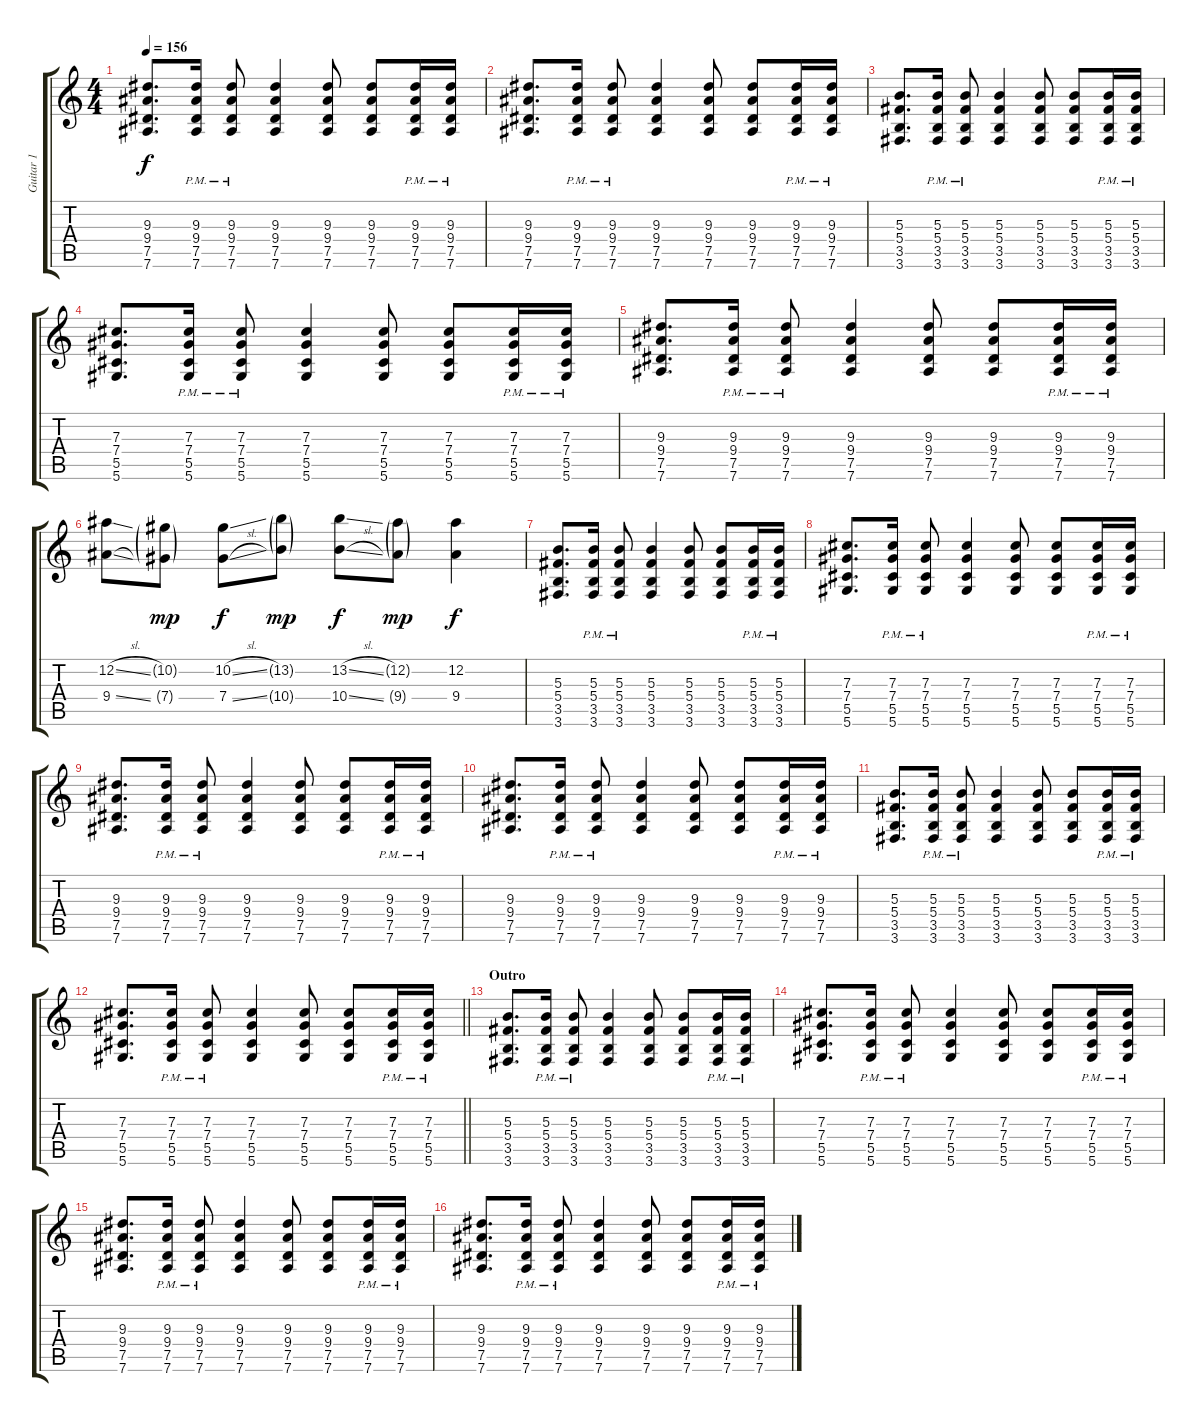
\track ("Guitar 1" "Guitar 1") {instrument distortionguitar}
\staff {score tabs}
\tuning (Eb4 Bb3 Gb3 Db3 Ab2 Eb2) {hide}
\ts (4 4)
\tempo 156
\clef g2
\ks c
(9.3 9.4 7.5 7.6).8{d dy f} (9.3{pm} 9.4{pm} 7.5{pm} 7.6{pm}).16 (9.3{pm} 9.4{pm} 7.5{pm} 7.6{pm}).8 (9.3 9.4 7.5 7.6).4 (9.3 9.4 7.5 7.6).8 (9.3 9.4 7.5 7.6).8 (9.3{pm} 9.4{pm} 7.5{pm} 7.6{pm}).16 (9.3{pm} 9.4{pm} 7.5{pm} 7.6{pm}).16 |
(9.3 9.4 7.5 7.6).8{d} (9.3{pm} 9.4{pm} 7.5{pm} 7.6{pm}).16 (9.3{pm} 9.4{pm} 7.5{pm} 7.6{pm}).8 (9.3 9.4 7.5 7.6).4 (9.3 9.4 7.5 7.6).8 (9.3 9.4 7.5 7.6).8 (9.3{pm} 9.4{pm} 7.5{pm} 7.6{pm}).16 (9.3{pm} 9.4{pm} 7.5{pm} 7.6{pm}).16 |
(5.3 5.4 3.5 3.6).8{d} (5.3{pm} 5.4{pm} 3.5 3.6{pm}).16 (5.3{pm} 5.4{pm} 3.5{pm} 3.6{pm}).8 (5.3 5.4 3.5 3.6).4 (5.3 5.4 3.5 3.6).8 (5.3 5.4 3.5 3.6).8 (5.3{pm} 5.4{pm} 3.5 3.6{pm}).16 (5.3{pm} 5.4{pm} 3.5{pm} 3.6{pm}).16 |
(7.3 7.4 5.5 5.6).8{d} (7.3{pm} 7.4{pm} 5.5 5.6{pm}).16 (7.3{pm} 7.4{pm} 5.5{pm} 5.6{pm}).8 (7.3 7.4 5.5 5.6).4 (7.3 7.4 5.5 5.6).8 (7.3 7.4 5.5 5.6).8 (7.3{pm} 7.4{pm} 5.5 5.6{pm}).16 (7.3{pm} 7.4{pm} 5.5{pm} 5.6{pm}).16 |
(9.3 9.4 7.5 7.6).8{d} (9.3{pm} 9.4{pm} 7.5{pm} 7.6{pm}).16 (9.3{pm} 9.4{pm} 7.5{pm} 7.6{pm}).8 (9.3 9.4 7.5 7.6).4 (9.3 9.4 7.5 7.6).8 (9.3 9.4 7.5 7.6).8 (9.3{pm} 9.4{pm} 7.5{pm} 7.6{pm}).16 (9.3{pm} 9.4{pm} 7.5{pm} 7.6{pm}).16 |
(12.2{sl} 9.4{sl}).8 (10.2{g} 7.4{g}).8{dy mp} (10.2{sl} 7.4{sl}).8{dy f} (13.2{g} 10.4{g}).8{dy mp} (13.2{sl} 10.4{sl}).8{dy f} (12.2{g} 9.4{g}).8{dy mp} (12.2 9.4).4{dy f} |
(5.3 5.4 3.5 3.6).8{d} (5.3{pm} 5.4{pm} 3.5 3.6{pm}).16 (5.3{pm} 5.4{pm} 3.5{pm} 3.6{pm}).8 (5.3 5.4 3.5 3.6).4 (5.3 5.4 3.5 3.6).8 (5.3 5.4 3.5 3.6).8 (5.3{pm} 5.4{pm} 3.5 3.6{pm}).16 (5.3{pm} 5.4{pm} 3.5{pm} 3.6{pm}).16 |
(7.3 7.4 5.5 5.6).8{d} (7.3{pm} 7.4{pm} 5.5 5.6{pm}).16 (7.3{pm} 7.4{pm} 5.5{pm} 5.6{pm}).8 (7.3 7.4 5.5 5.6).4 (7.3 7.4 5.5 5.6).8 (7.3 7.4 5.5 5.6).8 (7.3{pm} 7.4{pm} 5.5 5.6{pm}).16 (7.3{pm} 7.4{pm} 5.5{pm} 5.6{pm}).16 |
(9.3 9.4 7.5 7.6).8{d} (9.3{pm} 9.4{pm} 7.5{pm} 7.6{pm}).16 (9.3{pm} 9.4{pm} 7.5{pm} 7.6{pm}).8 (9.3 9.4 7.5 7.6).4 (9.3 9.4 7.5 7.6).8 (9.3 9.4 7.5 7.6).8 (9.3{pm} 9.4{pm} 7.5{pm} 7.6{pm}).16 (9.3{pm} 9.4{pm} 7.5{pm} 7.6{pm}).16 |
(9.3 9.4 7.5 7.6).8{d} (9.3{pm} 9.4{pm} 7.5{pm} 7.6{pm}).16 (9.3{pm} 9.4{pm} 7.5{pm} 7.6{pm}).8 (9.3 9.4 7.5 7.6).4 (9.3 9.4 7.5 7.6).8 (9.3 9.4 7.5 7.6).8 (9.3{pm} 9.4{pm} 7.5{pm} 7.6{pm}).16 (9.3{pm} 9.4{pm} 7.5{pm} 7.6{pm}).16 |
(5.3 5.4 3.5 3.6).8{d} (5.3{pm} 5.4{pm} 3.5 3.6{pm}).16 (5.3{pm} 5.4{pm} 3.5{pm} 3.6{pm}).8 (5.3 5.4 3.5 3.6).4 (5.3 5.4 3.5 3.6).8 (5.3 5.4 3.5 3.6).8 (5.3{pm} 5.4{pm} 3.5 3.6{pm}).16 (5.3{pm} 5.4{pm} 3.5{pm} 3.6{pm}).16 |
\barLineRight lightlight
(7.3 7.4 5.5 5.6).8{d} (7.3{pm} 7.4{pm} 5.5 5.6{pm}).16 (7.3{pm} 7.4{pm} 5.5{pm} 5.6{pm}).8 (7.3 7.4 5.5 5.6).4 (7.3 7.4 5.5 5.6).8 (7.3 7.4 5.5 5.6).8 (7.3{pm} 7.4{pm} 5.5 5.6{pm}).16 (7.3{pm} 7.4{pm} 5.5{pm} 5.6{pm}).16 |
\section ("" "Outro")
(5.3 5.4 3.5 3.6).8{d} (5.3{pm} 5.4{pm} 3.5 3.6{pm}).16 (5.3{pm} 5.4{pm} 3.5{pm} 3.6{pm}).8 (5.3 5.4 3.5 3.6).4 (5.3 5.4 3.5 3.6).8 (5.3 5.4 3.5 3.6).8 (5.3{pm} 5.4{pm} 3.5 3.6{pm}).16 (5.3{pm} 5.4{pm} 3.5{pm} 3.6{pm}).16 |
(7.3 7.4 5.5 5.6).8{d} (7.3{pm} 7.4{pm} 5.5 5.6{pm}).16 (7.3{pm} 7.4{pm} 5.5{pm} 5.6{pm}).8 (7.3 7.4 5.5 5.6).4 (7.3 7.4 5.5 5.6).8 (7.3 7.4 5.5 5.6).8 (7.3{pm} 7.4{pm} 5.5 5.6{pm}).16 (7.3{pm} 7.4{pm} 5.5{pm} 5.6{pm}).16 |
(9.3 9.4 7.5 7.6).8{d} (9.3{pm} 9.4{pm} 7.5{pm} 7.6{pm}).16 (9.3{pm} 9.4{pm} 7.5{pm} 7.6{pm}).8 (9.3 9.4 7.5 7.6).4 (9.3 9.4 7.5 7.6).8 (9.3 9.4 7.5 7.6).8 (9.3{pm} 9.4{pm} 7.5{pm} 7.6{pm}).16 (9.3{pm} 9.4{pm} 7.5{pm} 7.6{pm}).16 |
(9.3 9.4 7.5 7.6).8{d} (9.3{pm} 9.4{pm} 7.5{pm} 7.6{pm}).16 (9.3{pm} 9.4{pm} 7.5{pm} 7.6{pm}).8 (9.3 9.4 7.5 7.6).4 (9.3 9.4 7.5 7.6).8 (9.3 9.4 7.5 7.6).8 (9.3{pm} 9.4{pm} 7.5{pm} 7.6{pm}).16 (9.3{pm} 9.4{pm} 7.5{pm} 7.6{pm}).16
